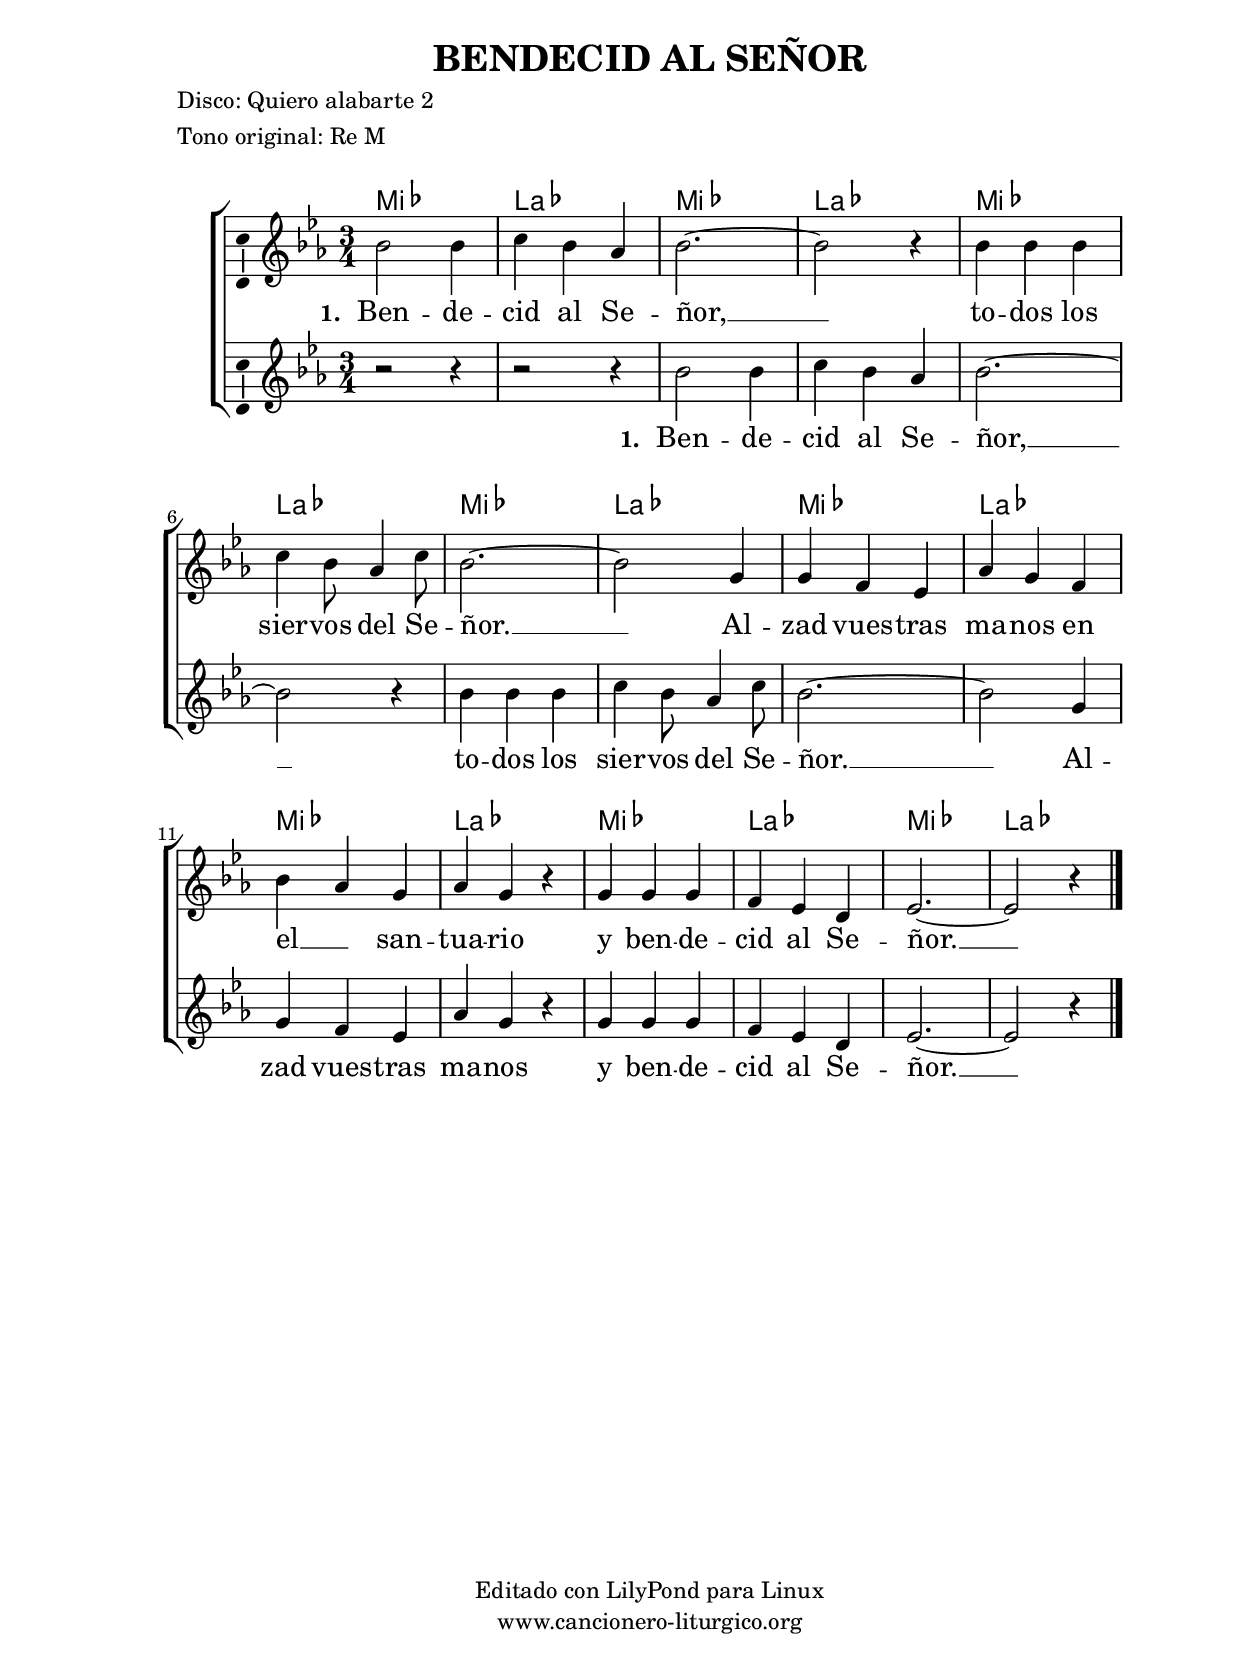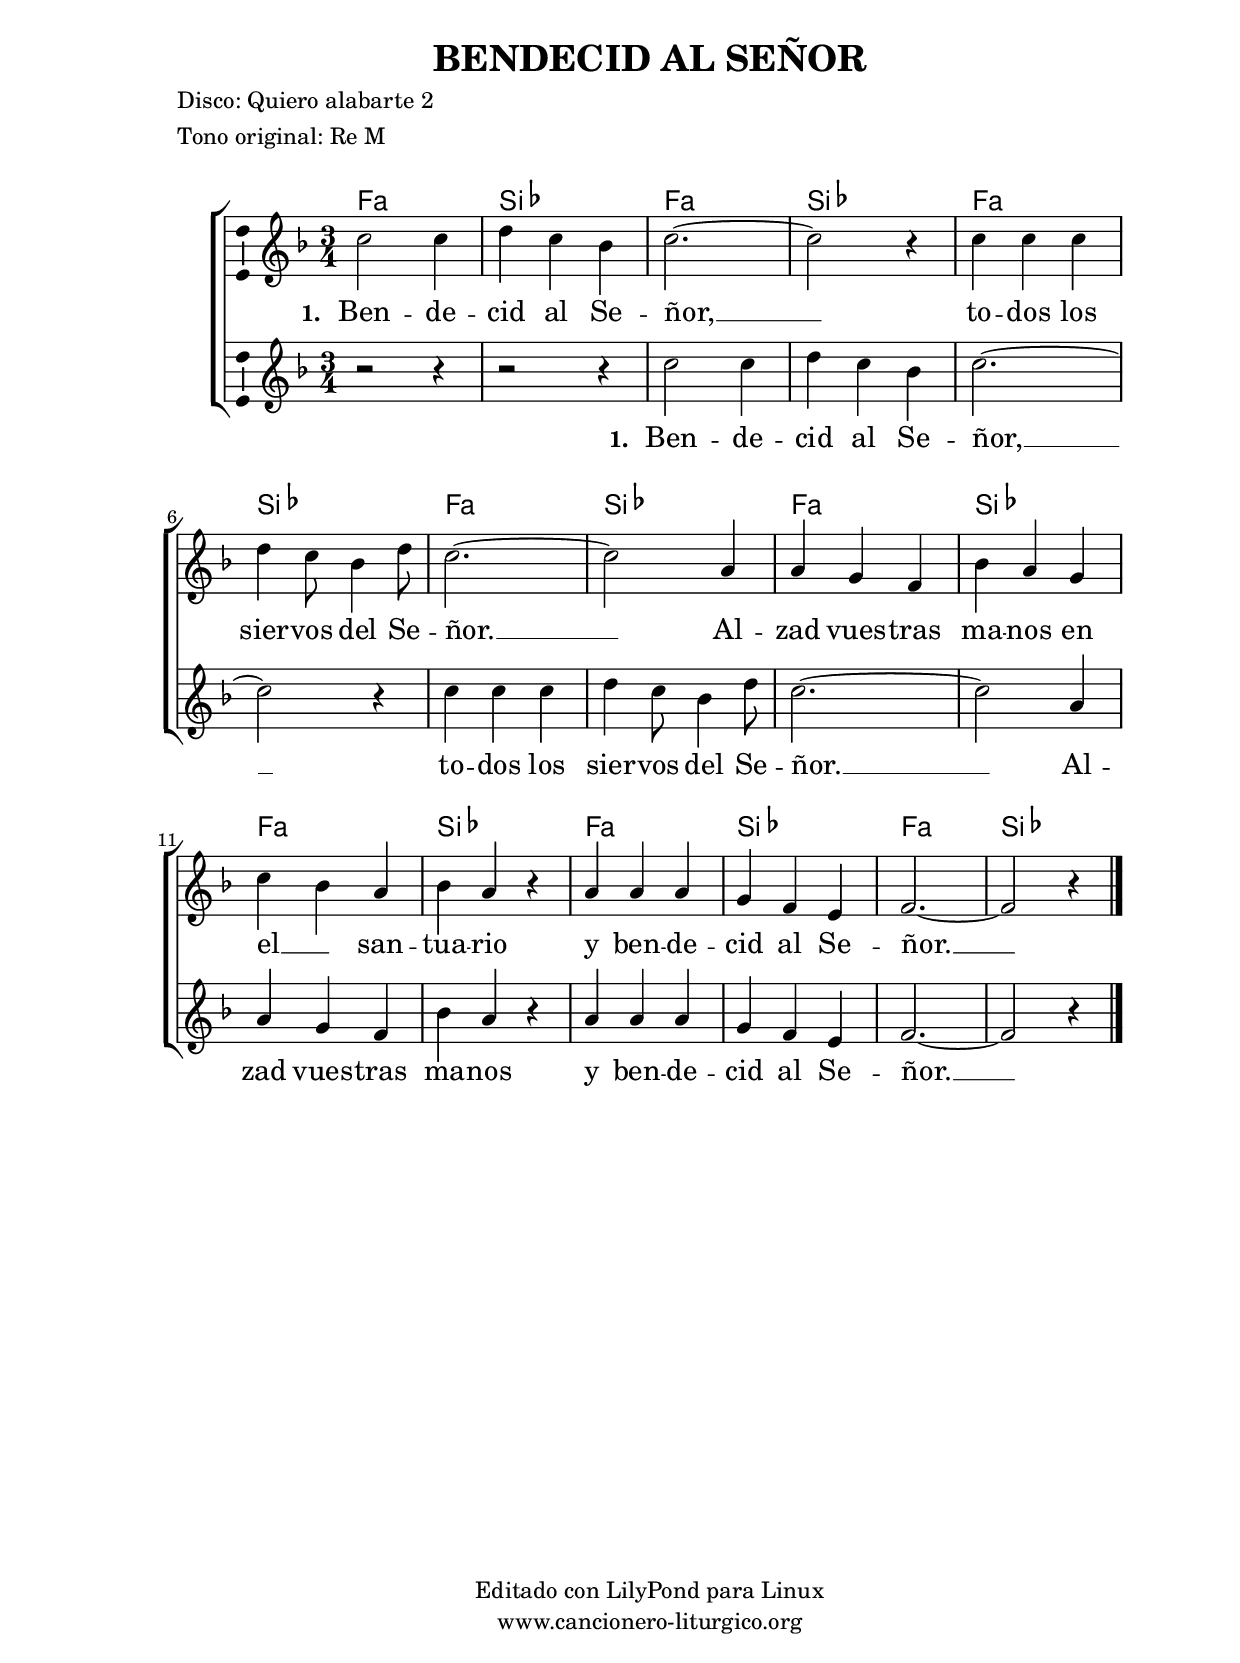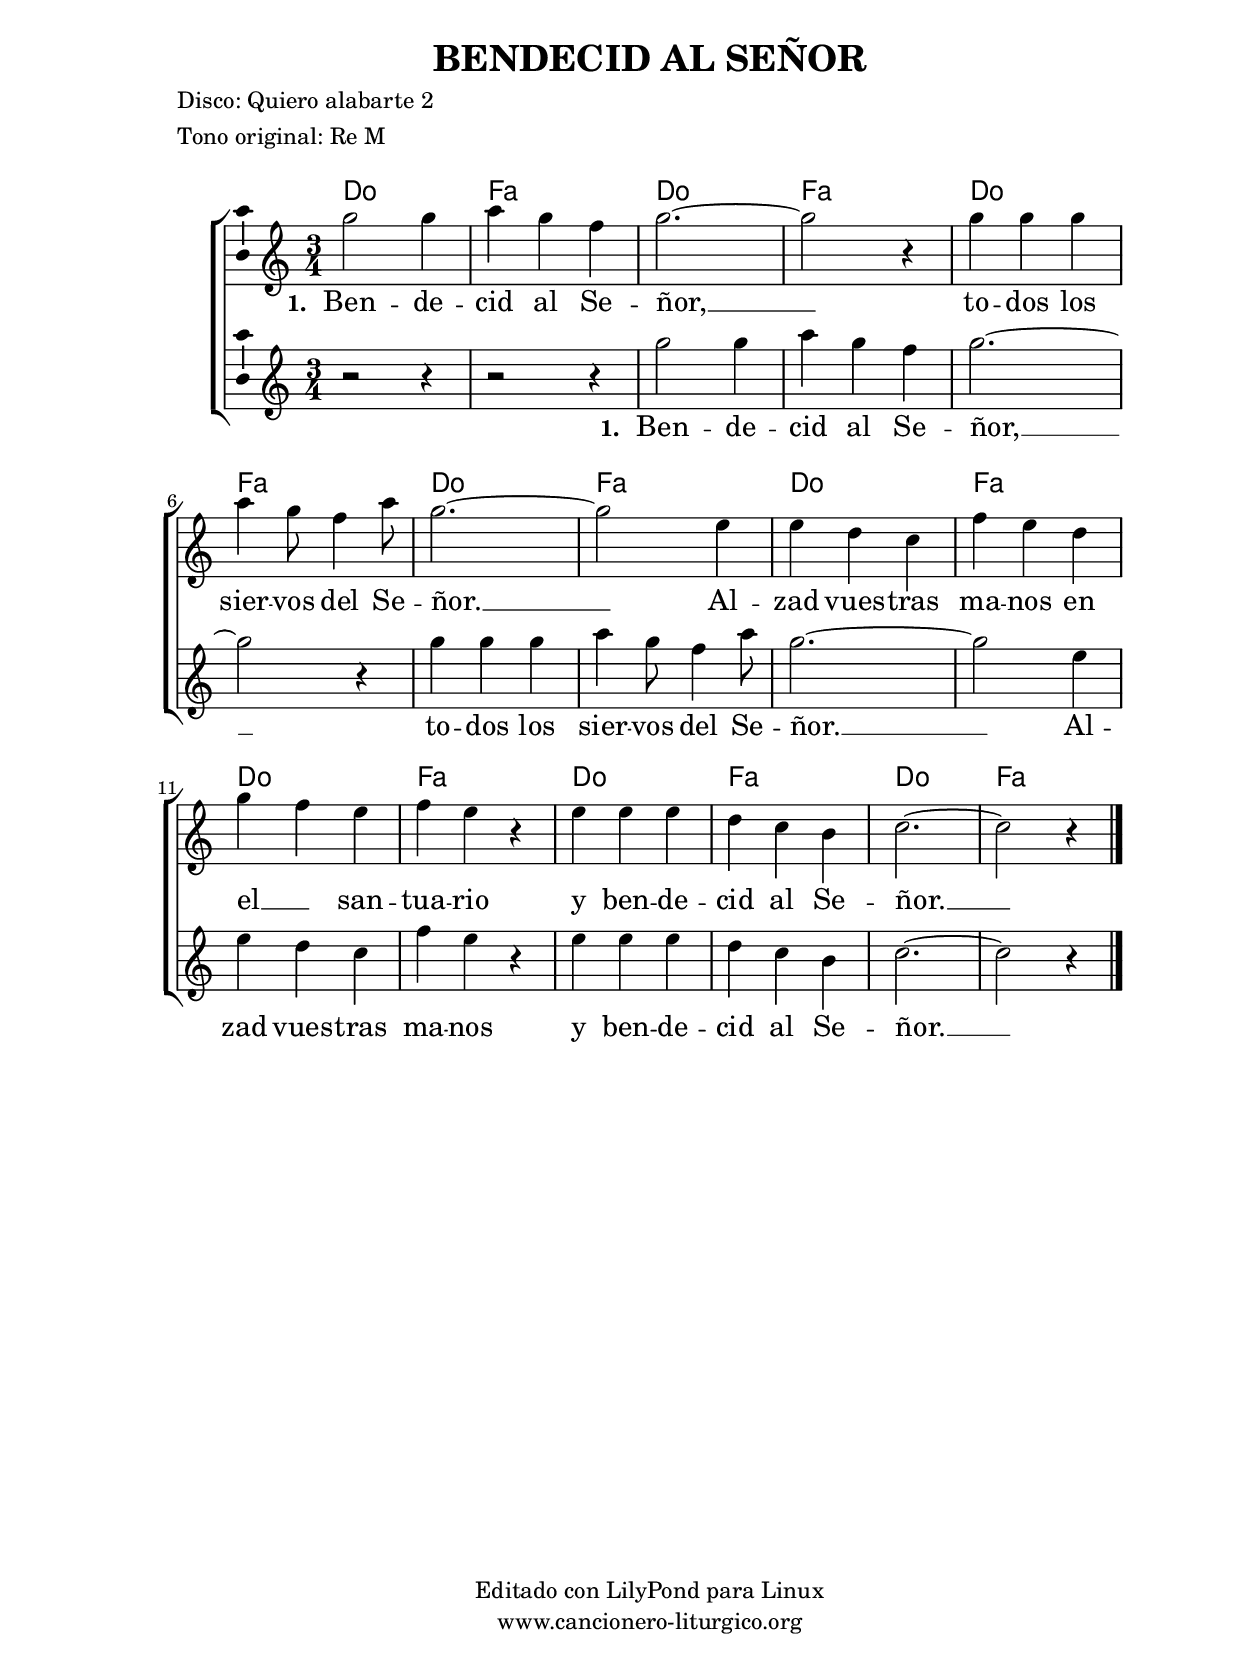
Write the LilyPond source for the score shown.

%
%para convertir .midi en .wav:
%timidity filename.midi -Ow -o finename.wav
%
%
%Para convertir de .wav a .mp3:
%lame -h -m j filename.wav
%
%
%para escuchar el midi:
%timidity nombrefichero.midi
%


%versión de lilypond para la que se ha escrito esta partitura:
\version "2.16.0"

	%Tamaño papel
	#(set-default-paper-size "a4")
	%Tamaño partitura
	#(set-global-staff-size 20)
	%No responde al pulsar sobre una nota
	#(ly:set-option 'point-and-click #f)

%parámetros del encabezamiento:
\header {
	title = "BENDECID AL SEÑOR"
	subtitle = ""
	composer = ""
	poet = "Disco: Quiero alabarte 2"
	meter = "Tono original: Re M"
	arranger = ""
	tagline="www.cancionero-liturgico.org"
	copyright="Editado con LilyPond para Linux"
	}

%parámetros asociados al papel:
\paper  {
	oddHeaderMarkup = \markup {\fill-line { \on-the-fly #not-first-page \fromproperty #'header:title \on-the-fly #not-first-page \fromproperty #'header:composer }}
	evenHeaderMarkup = \markup {\fill-line { \fromproperty #'header:composer \fromproperty #'header:title }}
	#(set-paper-size "a4")
	print-page-number = ##f
	first-page-number = 1
	print-first-page-number = ##f
%	head-separation = 3.0 \cm
	top-margin = 2.0 \cm
	bottom-margin = 0.5\cm
%%%	bottom-margin = -2.5\cm
	left-margin = 3.0 \cm
	line-width = 16.0 \cm 
	indent = 8\mm
	interscoreline = 2.\mm
	between-system-space = 15\mm
%	para que las partituras no llenen la hoja:
	ragged-bottom = ##t
%	idem para la última hoja:
	ragged-last-bottom = ##f
%	para que las partituras llenen el ancho del papel:
	ragged-last = ##f
	after-title-space = 2.5 \cm
%page-count=1
%system-count=8

	%Flexible Vertical Spacing
%	markup-markup-spacing =
%	#'((basic-distance . 15) (minimum-distance . 15) (padding . 3))
	markup-system-spacing =
	#'((basic-distance . 15) (minimum-distance . 15) (padding . 3))
	system-system-spacing =
	#'((basic-distance . 15) (minimum-distance . 15) (padding . 3))
	score-system-spacing =
	#'((basic-distance . 15) (minimum-distance . 15) (padding . 5))
%	top-system-spacing = % header
%	#'((basic-distance . 8) (minimum-distance . 0) (padding . 0))
%	top-markup-spacing =
%	#'((basic-distance . 20) (minimum-distance . 20) (padding . 0))
	last-bottom-spacing = % footer
	#'((basic-distance . 5) (minimum-distance . 5) (padding . 0))
%	score-markup-spacing =
%	#'((basic-distance . 16) (minimum-distance . 13) (padding . 0))

	}


%parámetros que afectan a toda la partitura:
global =  {
	%clave de sol (G):
	\clef G
	%armadura:
	\transpose d ees
	\key d \major
	\tempo 4=180
	\set Score.tempoHideNote = ##t
	}


acordes = {
	\italianChords
	\chordmode {
	\transpose d ees
{

d2. g d g d g d g d g d g d g d g

	}
	}
}

melodia = 

	\transpose d ees
{
	\relative c''{
	\time 3/4

a2 a4
b4 a g
a2.~
a2 r4
a4 a a
b4 a8 g4 b8
a2.~
a2 fis4
fis4 e d
g4 fis e
a4 g fis
g4 fis r4
fis4 fis fis
e4 d cis
d2.~
d2 r4

\bar "|."
	}
	}

melodiados = 

	\transpose d ees
{
	\relative c''{
	\time 3/4

r2 r4
r2 r4
a2 a4
b4 a g
a2.~
a2 r4
a4 a a
b4 a8 g4 b8
a2.~
a2 

fis4
fis4 e d
g4 fis r4

fis4 fis fis
e4 d cis
d2.~
d2 r4

\bar "|."
	}
	}


texto = \lyricmode {
\set stanza =#"1. " Ben -- de -- cid al Se -- ñor, __
to -- dos los sier -- vos del Se -- ñor. __
Al -- zad vues -- tras ma -- nos
en el __ _ san -- tua -- rio
y ben -- de -- cid al Se -- ñor. __

	}

%%%textob = \lyricmode {
%%%\set stanza =#"2. " Ben -- de -- cid al Se -- ñor,
%%%to -- dos los sier -- vos del Se -- ñor.
%%%Can -- tad a -- la -- ban -- zas
%%%en el __ _ san -- tua -- rio
%%%y ben -- de -- cid al Se -- ñor.
%%%
%%%	}

textodos = \lyricmode {
\set stanza =#"1. " Ben -- de -- cid al Se -- ñor, __
to -- dos los sier -- vos del Se -- ñor. __
Al -- zad vues -- tras ma -- nos
y ben -- de -- cid al Se -- ñor. __

	}

acordesStaff = \context ChordNames = acordesStaff <<
	\set chordChanges = ##f
	\acordes
	>>


vozStaff = \context Voice = vozStaff
\with {\consists "Ambitus_engraver"}
<<
%	\set Staff.instrumentName = ""
%	\set Staff.shortInstrumentName = ""
%	\set Staff.midiInstrument = #"clarinet"
%	\set Staff.midiInstrument = #"cello"
%	\set Staff.midiInstrument = #"flute"
	\set Staff.midiInstrument = #"electric guitar (jazz)"
%	\set Staff.midiInstrument = #"english horn"
%	\set Staff.midiInstrument = #"violin"
%	\set Staff.midiInstrument = #"glockenspiel"
	\set Staff.midiMinimumVolume = #0.7
	\set Staff.midiMaximumVolume = #0.9
	\global
	\melodia
	>>

vozdosStaff = \context Voice = vozdosStaff
\with {\consists "Ambitus_engraver"}
<<
%	\set Staff.instrumentName = ""
%	\set Staff.shortInstrumentName = ""
%	\set Staff.midiInstrument = #"clarinet"
	\set Staff.midiInstrument = #"violin"
%	\set Staff.midiInstrument = #"glockenspiel"
	\set Staff.midiMinimumVolume = #0.7
	\set Staff.midiMaximumVolume = #0.9
	\global
	\melodiados
	>>


textoStaff = \context Lyrics = textoStaff <<
	\lyricsto vozStaff \texto
	>>

%%%textobStaff = \context Lyrics = textobStaff <<
%%%	\lyricsto vozStaff \textob
%%%	>>

textodosStaff = \context Lyrics = textodosStaff <<
	\lyricsto vozdosStaff \textodos
	>>

\book {
	\score {
		\context ChoirStaff {
%			\override StaffGroup.SystemStartBracket #'collapse-height = #1
%			\override Score.SystemStartBar #'collapse-height = #1
			<<
			\acordesStaff
			\vozStaff
			\textoStaff
%%%			\textobStaff
			\vozdosStaff
			\textodosStaff
			>>
			}
		\layout {
	    		\context {
				\Lyrics
				\override LyricText #'font-size = #2
				}
	   		 \context {
				\Score
				\override StaffSymbol #'staff-space = #(magstep +3)
				}
			}
		}
	\score {
		\unfoldRepeats
		\context ChoirStaff {
			<<
			\acordesStaff
			\vozStaff
			\vozdosStaff
			>>
			}
		\midi {
	  		\context {
	  			\Score
				tempoWholesPerMinute = #(ly:make-moment 70 4)
				}
			}
		}
	}



#(define output-suffix "C")
\book {
	\score {
		\context ChoirStaff {
%			\override StaffGroup.SystemStartBracket #'collapse-height = #1
%			\override Score.SystemStartBar #'collapse-height = #1
\transpose c d
			<<
			\acordesStaff
			\vozStaff
			\textoStaff
%%%			\textobStaff
			\vozdosStaff
			\textodosStaff
			>>
			}
		\layout {
	    		\context {
				\Lyrics
				\override LyricText #'font-size = #2
				}
	   		 \context {
				\Score
				\override StaffSymbol #'staff-space = #(magstep +3)
				}
			}
		}
	}

#(define output-suffix "S")
\book {
	\score {
		\context ChoirStaff {
%			\override StaffGroup.SystemStartBracket #'collapse-height = #1
%			\override Score.SystemStartBar #'collapse-height = #1
\transpose c a
			<<
			\acordesStaff
			\vozStaff
			\textoStaff
%%%			\textobStaff
			\vozdosStaff
			\textodosStaff
			>>
			}
		\layout {
	    		\context {
				\Lyrics
				\override LyricText #'font-size = #2
				}
	   		 \context {
				\Score
				\override StaffSymbol #'staff-space = #(magstep +3)
				}
			}
		}
	}


